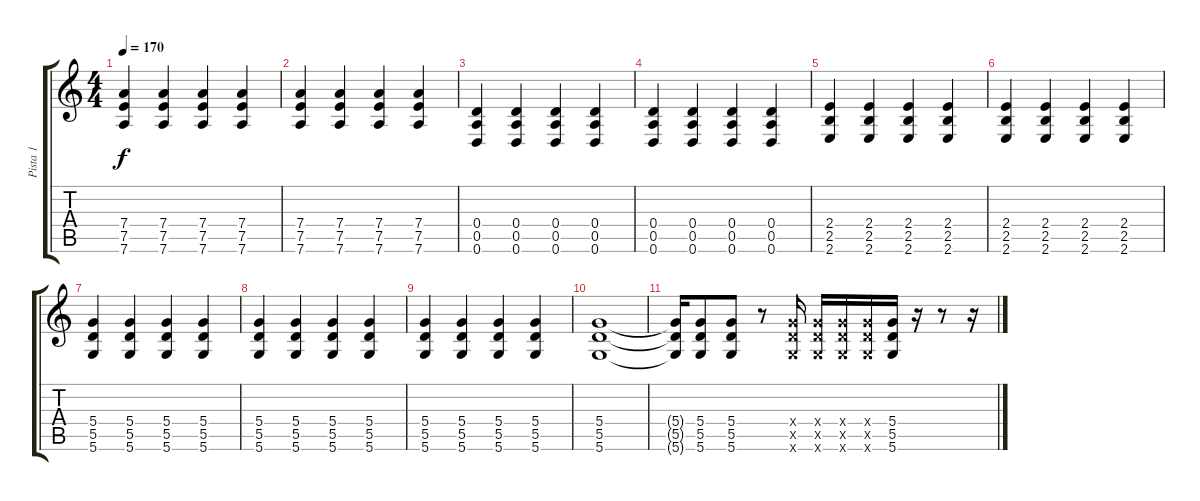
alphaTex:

\track ("Pista 1" "Pista 1") {instrument distortionguitar}
\staff {score tabs}
\tuning (E4 B3 G3 D3 A2 D2) {hide}
\ts (4 4)
\tempo 170
\clef g2
\ks c
(7.4 7.5 7.6).4{dy f} (7.4 7.5 7.6).4 (7.4 7.5 7.6).4 (7.4 7.5 7.6).4 |
(7.4 7.5 7.6).4 (7.4 7.5 7.6).4 (7.4 7.5 7.6).4 (7.4 7.5 7.6).4 |
(0.4 0.5 0.6).4 (0.4 0.5 0.6).4 (0.4 0.5 0.6).4 (0.4 0.5 0.6).4 |
(0.4 0.5 0.6).4 (0.4 0.5 0.6).4 (0.4 0.5 0.6).4 (0.4 0.5 0.6).4 |
(2.4 2.5 2.6).4 (2.4 2.5 2.6).4 (2.4 2.5 2.6).4 (2.4 2.5 2.6).4 |
(2.4 2.5 2.6).4 (2.4 2.5 2.6).4 (2.4 2.5 2.6).4 (2.4 2.5 2.6).4 |
(5.4 5.5 5.6).4 (5.4 5.5 5.6).4 (5.4 5.5 5.6).4 (5.4 5.5 5.6).4 |
(5.4 5.5 5.6).4 (5.4 5.5 5.6).4 (5.4 5.5 5.6).4 (5.4 5.5 5.6).4 |
(5.4 5.5 5.6).4 (5.4 5.5 5.6).4 (5.4 5.5 5.6).4 (5.4 5.5 5.6).4 |
(5.4 5.5 5.6).1 |
(5.4{t} 5.5{t} 5.6{t}).16 (5.4 5.5 5.6).8 (5.4 5.5 5.6).8 r.8 (5.4{x} 5.5{x} 5.6{x}).16 (5.4{x} 5.5{x} 5.6{x}).16 (5.4{x} 5.5{x} 5.6{x}).16 (5.4{x} 5.5{x} 5.6{x}).16 (5.4 5.5 5.6).16 r.16 r.8 r.16
